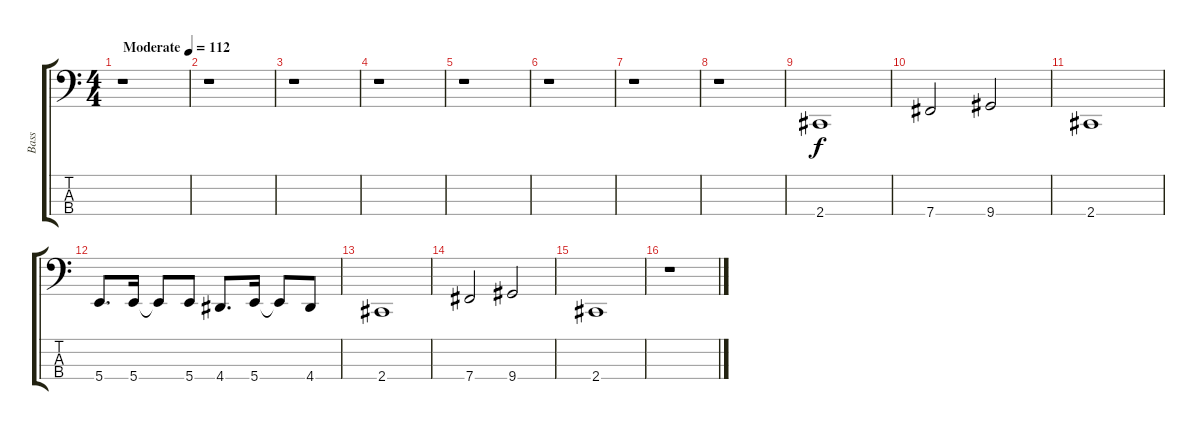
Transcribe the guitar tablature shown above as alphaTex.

\track ("Bass" "Bass") {instrument electricbasspick}
\staff {score tabs}
\tuning (E2 B1 Gb1 B0) {hide}
\ts (4 4)
\tempo (112 "Moderate")
\clef f4
\ks c
r.1{dy f instrument electricbasspick} |
r.1 |
r.1 |
r.1 |
r.1 |
r.1 |
r.1 |
r.1 |
2.4.1 |
7.4.2 9.4.2 |
2.4.1 |
5.4.8{d} 5.4.16 5.4{t}.8 5.4.8 4.4.8{d} 5.4.16 5.4{t}.8 4.4.8 |
2.4.1 |
7.4.2 9.4.2 |
2.4.1 |
r.1
